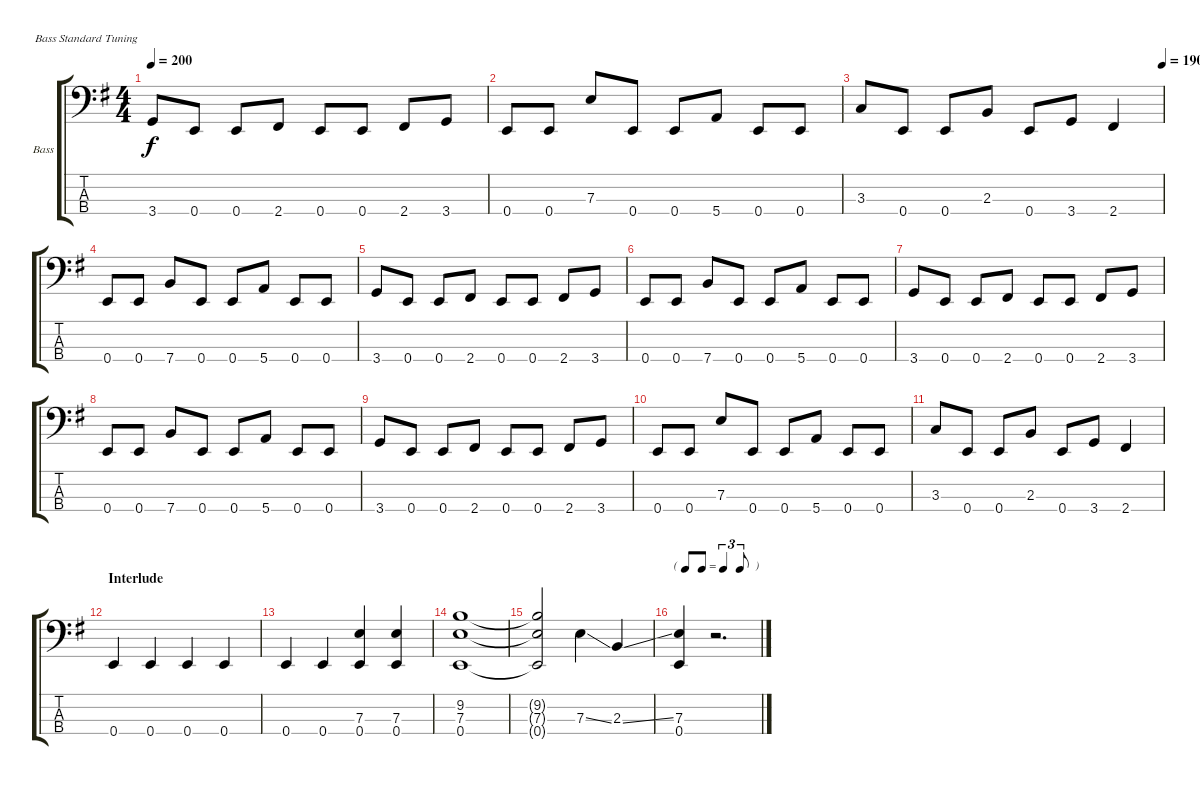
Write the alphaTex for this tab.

\bracketExtendMode groupsimilarinstruments
\firstSystemTrackNameOrientation horizontal
\otherSystemsTrackNameOrientation horizontal
\track ("Bass" "Bass") {instrument electricbassfinger}
\staff {score tabs}
\tuning (G2 D2 A1 E1)
\ts (4 4)
\tempo 200
\clef f4
\scale
0.333333
\ks g
3.4.8{dy f} 0.4.8 0.4.8 2.4.8 0.4.8 0.4.8 2.4.8 3.4.8 |
\scale
0.333333 0.4.8 0.4.8 7.3.8 0.4.8 0.4.8 5.4.8 0.4.8 0.4.8 |
\tempo (190 1)
\scale
0.393939 3.3.8 0.4.8 0.4.8 2.3.8 0.4.8 3.4.8 2.4.4 |
0.4.8 0.4.8 7.4.8 0.4.8 0.4.8 5.4.8 0.4.8 0.4.8 |
3.4.8 0.4.8 0.4.8 2.4.8 0.4.8 0.4.8 2.4.8 3.4.8 |
0.4.8 0.4.8 7.4.8 0.4.8 0.4.8 5.4.8 0.4.8 0.4.8 |
3.4.8 0.4.8 0.4.8 2.4.8 0.4.8 0.4.8 2.4.8 3.4.8 |
0.4.8 0.4.8 7.4.8 0.4.8 0.4.8 5.4.8 0.4.8 0.4.8 |
3.4.8 0.4.8 0.4.8 2.4.8 0.4.8 0.4.8 2.4.8 3.4.8 |
0.4.8 0.4.8 7.3.8 0.4.8 0.4.8 5.4.8 0.4.8 0.4.8 |
3.3.8 0.4.8 0.4.8 2.3.8 0.4.8 3.4.8 2.4.4 |
\section ("" "Interlude")
\scale
0.30303 0.4.4 0.4.4 0.4.4 0.4.4 |
\scale
0.30303 0.4.4 0.4.4 (7.3 0.4).4 (7.3 0.4).4 |
\scale
0.241245 (9.2 7.3 0.4).1 |
\scale
0.412451 (9.2{t} 7.3{t} 0.4{t}).2 7.3{ss}.4 2.3{ss}.4 |
\tf triplet8th
\scale
0.346304 (7.3 0.4).4 r.2{d}
